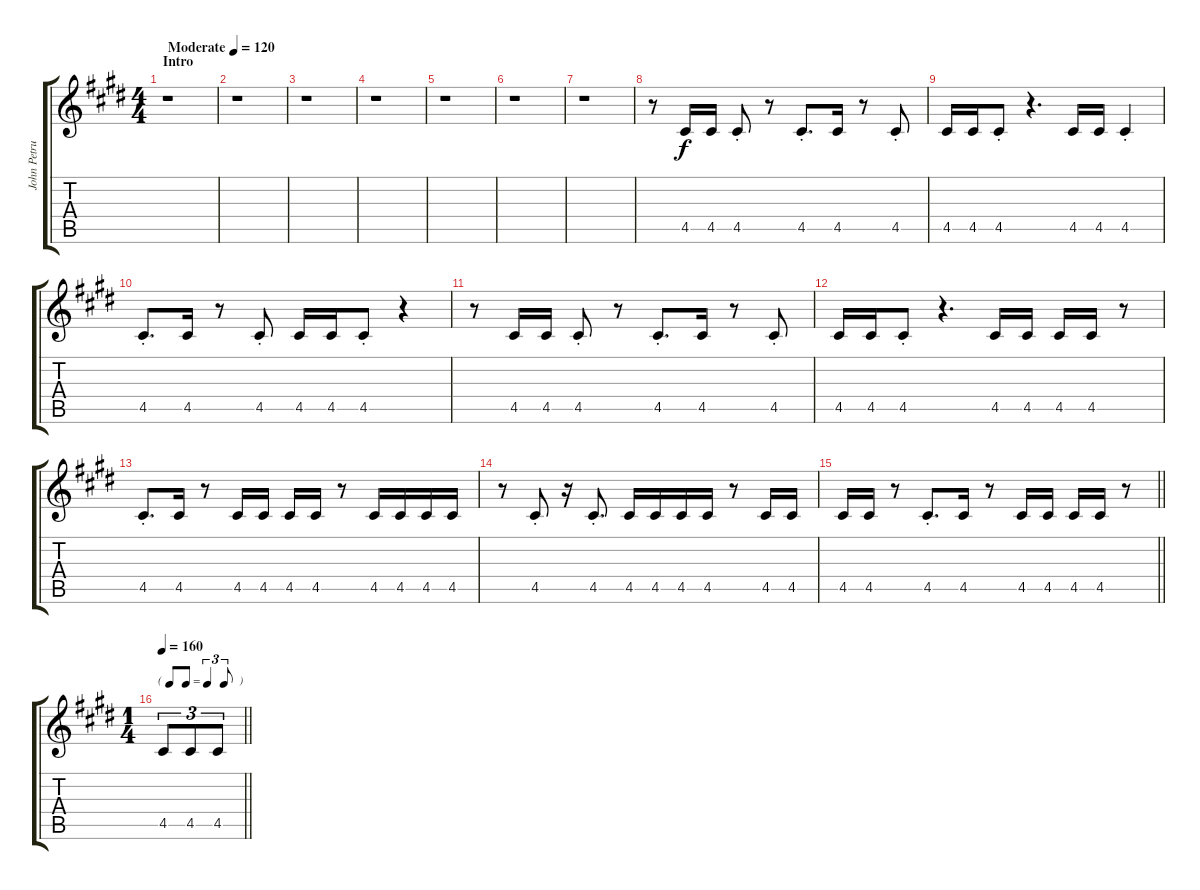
\track ("John Petrucci I" "John Petru") {instrument distortionguitar}
\staff {score tabs}
\tuning (E4 B3 G3 D3 A2 E2) {hide}
\ts (4 4)
\section ("" "Intro")
\tempo (120 "Moderate")
\clef g2
\ks e
r.1{dy f instrument distortionguitar} |
r.1 |
r.1 |
r.1 |
r.1 |
r.1 |
r.1 |
r.8 4.5.16 4.5.16 4.5{st}.8 r.8 4.5{st}.8{d} 4.5.16 r.8 4.5{st}.8 |
4.5.16 4.5.16 4.5{st}.8 r.4{d} 4.5.16 4.5.16 4.5{st}.4 |
4.5{st}.8{d} 4.5.16 r.8 4.5{st}.8 4.5.16 4.5.16 4.5{st}.8 r.4 |
r.8 4.5.16 4.5.16 4.5{st}.8 r.8 4.5{st}.8{d} 4.5.16 r.8 4.5{st}.8 |
4.5.16 4.5.16 4.5{st}.8 r.4{d} 4.5.16 4.5.16 4.5.16 4.5.16 r.8 |
4.5{st}.8{d} 4.5.16 r.8 4.5.16 4.5.16 4.5.16 4.5.16 r.8 4.5.16 4.5.16 4.5.16 4.5.16 |
r.8 4.5{st}.8 r.16 4.5{st}.8{d} 4.5.16 4.5.16 4.5.16 4.5.16 r.8 4.5.16 4.5.16 |
\barLineRight lightlight
4.5.16 4.5.16 r.8 4.5{st}.8{d} 4.5.16 r.8 4.5.16 4.5.16 4.5.16 4.5.16 r.8 |
\ts (1 4)
\tf triplet8th
\tempo 160
\barLineRight lightlight
4.5.8{tu (3 2)} 4.5.8{tu (3 2)} 4.5.8{tu (3 2)}
